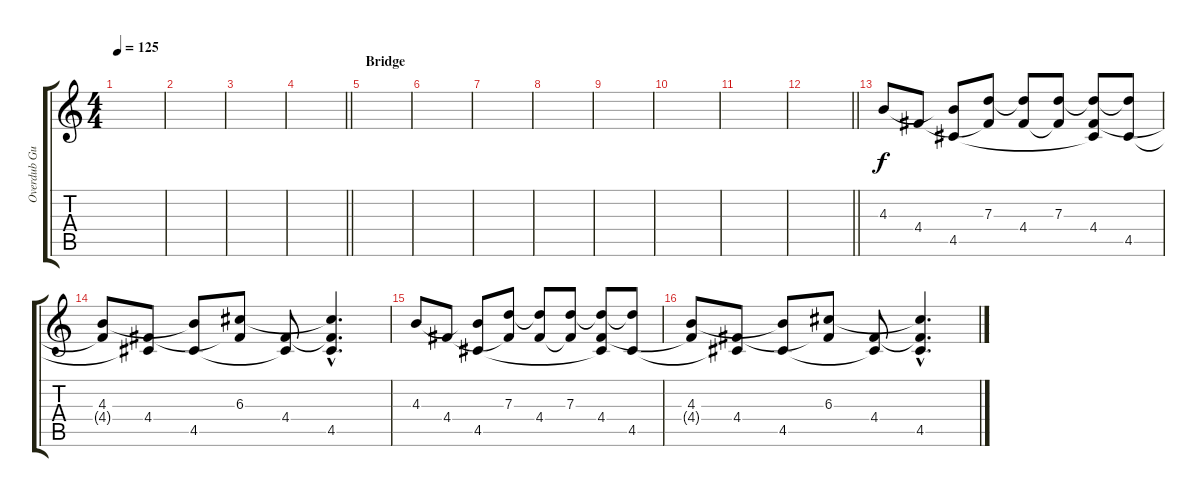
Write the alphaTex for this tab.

\track ("Overdub Guitar" "Overdub Gu") {instrument overdrivenguitar}
\staff {score tabs}
\tuning (E4 B3 G3 D3 A2 D2) {hide}
\ts (4 4)
\tempo 125
\clef g2
\ks c
|
|
|
\barLineRight lightlight
|
\section ("" "Bridge")
|
|
|
|
|
|
|
\barLineRight lightlight
|
4.3.8{dy f} 4.4.8 (4.3{t} 4.5).8 (7.3 4.4{t}).8 (7.3{t} 4.4).8 (7.3 4.4{t}).8 (7.3{t} 4.4 4.5{t}).8 (7.3{t} 4.5).8 |
(4.3 4.4{t}).8 (4.4 4.5{t}).8 (4.3{t} 4.5).8 (6.3 4.4{t}).8 (4.4 4.5{t}).8 (6.3{hac t} 4.4{hac t} 4.5{hac}).4{d} |
4.3.8 4.4.8 (4.3{t} 4.5).8 (7.3 4.4{t}).8 (7.3{t} 4.4).8 (7.3 4.4{t}).8 (7.3{t} 4.4 4.5{t}).8 (7.3{t} 4.5).8 |
(4.3 4.4{t}).8 (4.4 4.5{t}).8 (4.3{t} 4.5).8 (6.3 4.4{t}).8 (4.4 4.5{t}).8 (6.3{hac t} 4.4{hac t} 4.5{hac}).4{d}
